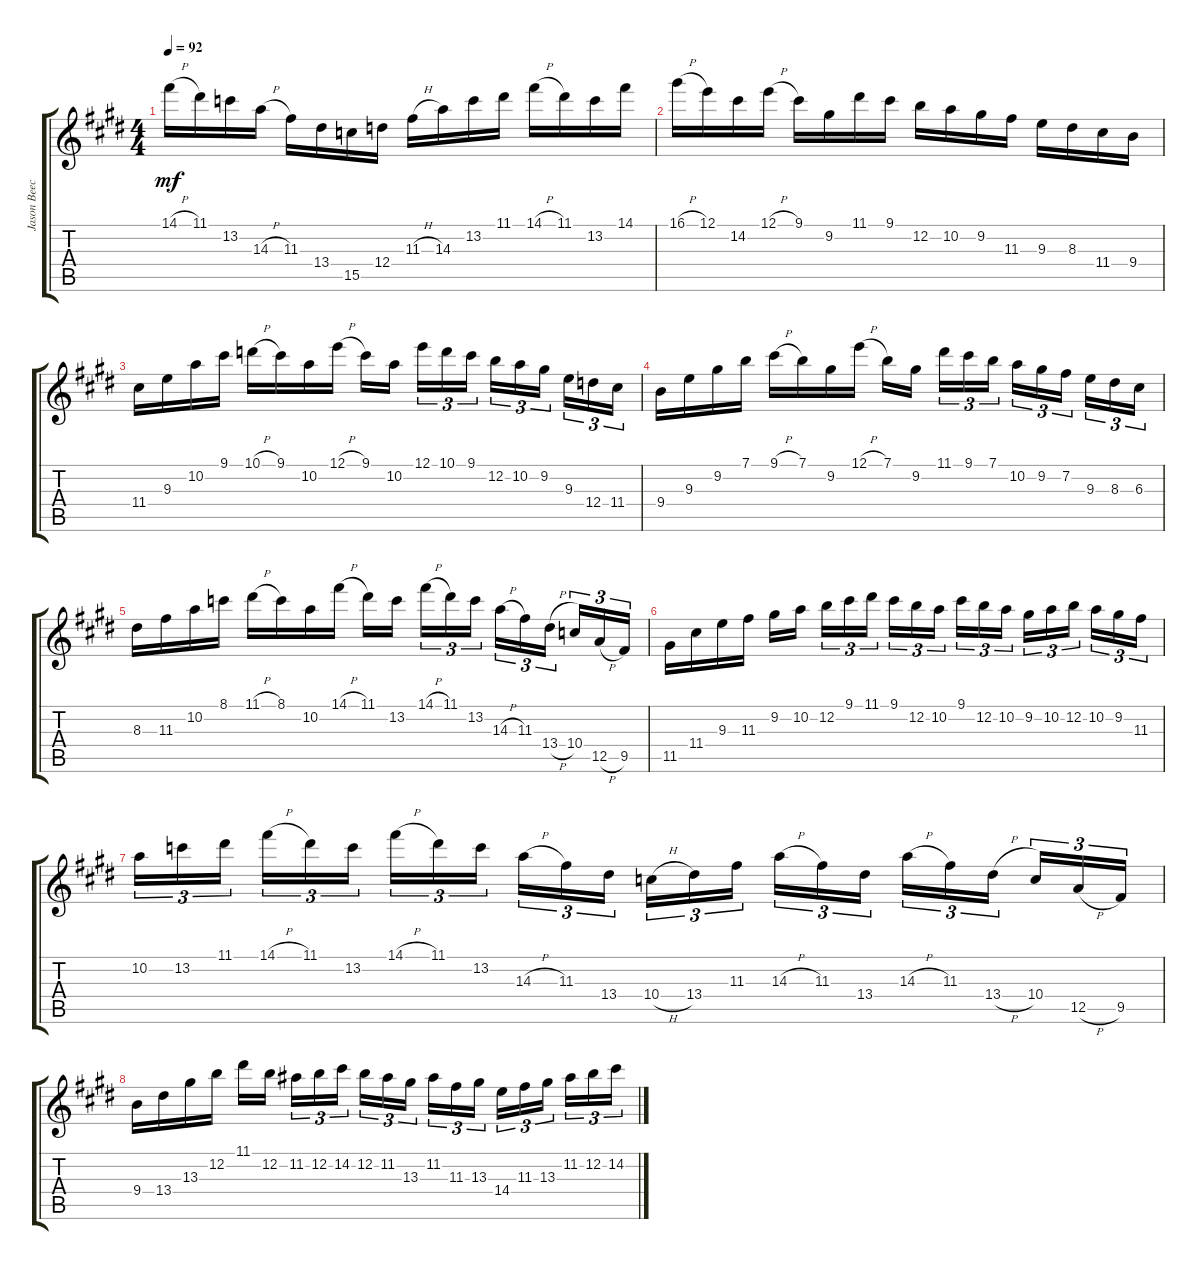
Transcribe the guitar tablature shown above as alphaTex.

\track ("Jason Beecker Lead 2" "Jason Beec") {instrument distortionguitar}
\staff {score tabs}
\tuning (E4 B3 G3 D3 A2 E2) {hide}
\ts (4 4)
\tempo 92
\clef g2
\ks e
14.1{h}.16{dy mf} 11.1.16 13.2.16 14.3{h}.16 11.3.16 13.4.16 15.5.16 12.4.16 11.3{h}.16 14.3.16 13.2.16 11.1.16 14.1{h}.16 11.1.16 13.2.16 14.1.16 |
16.1{h}.16 12.1.16 14.2.16 12.1{h}.16 9.1.16 9.2.16 11.1.16 9.1.16 12.2.16 10.2.16 9.2.16 11.3.16 9.3.16 8.3.16 11.4.16 9.4.16 |
11.4.16 9.3.16 10.2.16 9.1.16 10.1{h}.16 9.1.16 10.2.16 12.1{h}.16 9.1.16 10.2.16{beam splitsecondary} 12.1.16{tu (3 2)} 10.1.16{tu (3 2)} 9.1.16{tu (3 2)} 12.2.16{tu (3 2)} 10.2.16{tu (3 2)} 9.2.16{tu (3 2) beam splitsecondary} 9.3.16{tu (3 2)} 12.4.16{tu (3 2)} 11.4.16{tu (3 2)} |
9.4.16 9.3.16 9.2.16 7.1.16 9.1{h}.16 7.1.16 9.2.16 12.1{h}.16 7.1.16 9.2.16{beam splitsecondary} 11.1.16{tu (3 2)} 9.1.16{tu (3 2)} 7.1.16{tu (3 2)} 10.2.16{tu (3 2)} 9.2.16{tu (3 2)} 7.2.16{tu (3 2) beam splitsecondary} 9.3.16{tu (3 2)} 8.3.16{tu (3 2)} 6.3.16{tu (3 2)} |
8.3.16 11.3.16 10.2.16 8.1.16 11.1{h}.16 8.1.16 10.2.16 14.1{h}.16 11.1.16 13.2.16{beam splitsecondary} 14.1{h}.16{tu (3 2)} 11.1.16{tu (3 2)} 13.2.16{tu (3 2)} 14.3{h}.16{tu (3 2)} 11.3.16{tu (3 2)} 13.4{h}.16{tu (3 2) beam splitsecondary} 10.4.16{tu (3 2)} 12.5{h}.16{tu (3 2)} 9.5.16{tu (3 2)} |
11.5.16 11.4.16 9.3.16 11.3.16 9.2.16 10.2.16{beam splitsecondary} 12.2.16{tu (3 2)} 9.1.16{tu (3 2)} 11.1.16{tu (3 2)} 9.1.16{tu (3 2)} 12.2.16{tu (3 2)} 10.2.16{tu (3 2) beam splitsecondary} 9.1.16{tu (3 2)} 12.2.16{tu (3 2)} 10.2.16{tu (3 2)} 9.2.16{tu (3 2)} 10.2.16{tu (3 2)} 12.2.16{tu (3 2) beam splitsecondary} 10.2.16{tu (3 2)} 9.2.16{tu (3 2)} 11.3.16{tu (3 2)} |
10.2.16{tu (3 2)} 13.2.16{tu (3 2)} 11.1.16{tu (3 2) beam splitsecondary} 14.1{h}.16{tu (3 2)} 11.1.16{tu (3 2)} 13.2.16{tu (3 2)} 14.1{h}.16{tu (3 2)} 11.1.16{tu (3 2)} 13.2.16{tu (3 2) beam splitsecondary} 14.3{h}.16{tu (3 2)} 11.3.16{tu (3 2)} 13.4.16{tu (3 2)} 10.4{h}.16{tu (3 2)} 13.4.16{tu (3 2)} 11.3.16{tu (3 2) beam splitsecondary} 14.3{h}.16{tu (3 2)} 11.3.16{tu (3 2)} 13.4.16{tu (3 2)} 14.3{h}.16{tu (3 2)} 11.3.16{tu (3 2)} 13.4{h}.16{tu (3 2) beam splitsecondary} 10.4.16{tu (3 2)} 12.5{h}.16{tu (3 2)} 9.5.16{tu (3 2)} |
9.4.16 13.4.16 13.3.16 12.2.16 11.1.16 12.2.16{beam splitsecondary} 11.2.16{tu (3 2)} 12.2.16{tu (3 2)} 14.2.16{tu (3 2)} 12.2.16{tu (3 2)} 11.2.16{tu (3 2)} 13.3.16{tu (3 2) beam splitsecondary} 11.2.16{tu (3 2)} 11.3.16{tu (3 2)} 13.3.16{tu (3 2)} 14.4.16{tu (3 2)} 11.3.16{tu (3 2)} 13.3.16{tu (3 2) beam splitsecondary} 11.2.16{tu (3 2)} 12.2.16{tu (3 2)} 14.2.16{tu (3 2)}
